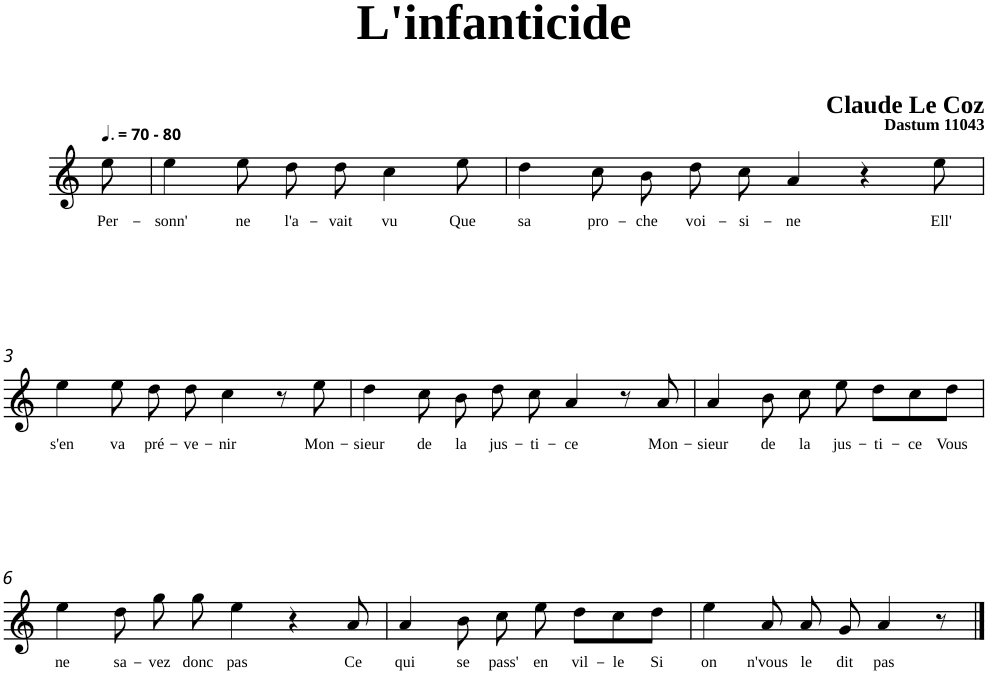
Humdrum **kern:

**kern	**text
*part1	*part1
*staff1	*staff1
*clefG2	*
*k[]	*
=	=
!LO:TX:a:B:t=- 80	!
!	!LO:LY:b
8ee\	Per-
=1	=1
!	!LO:LY:b
4ee\	-sonn'
!	!LO:LY:b
8ee\	ne
!	!LO:LY:b
8dd\	l'a-
!	!LO:LY:b
8dd\	-vait
!	!LO:LY:b
4cc\	vu
!	!LO:LY:b
8ee\	Que
=2	=2
!	!LO:LY:b
4dd\	sa
!	!LO:LY:b
8cc\	pro-
!	!LO:LY:b
8b\	-che
!	!LO:LY:b
8dd\	voi-
!	!LO:LY:b
8cc\	-si-
!	!LO:LY:b
4a/	-ne
4r	.
!	!LO:LY:b
8ee\	Ell'
!!LO:LB:g=z
=3	=3
!	!LO:LY:b
4ee\	s'en
!	!LO:LY:b
8ee\	va
!	!LO:LY:b
8dd\	pré-
!	!LO:LY:b
8dd\	-ve-
!	!LO:LY:b
4cc\	-nir
8r	.
!	!LO:LY:b
8ee\	Mon-
=4	=4
!	!LO:LY:b
4dd\	-sieur
!	!LO:LY:b
8cc\	de
!	!LO:LY:b
8b\	la
!	!LO:LY:b
8dd\	jus-
!	!LO:LY:b
8cc\	-ti-
!	!LO:LY:b
4a/	-ce
8r	.
!	!LO:LY:b
8a/	Mon-
=5	=5
!	!LO:LY:b
4a/	-sieur
!	!LO:LY:b
8b\	de
!	!LO:LY:b
8cc\	la
!	!LO:LY:b
8ee\	jus-
!	!LO:LY:b
8dd\L	-ti-
!	!LO:LY:b
8cc\	-ce
!	!LO:LY:b
8dd\J	Vous
!!LO:LB:g=z
=6	=6
!	!LO:LY:b
4ee\	ne
!	!LO:LY:b
8dd\	sa-
!	!LO:LY:b
8gg\	-vez
!	!LO:LY:b
8gg\	donc
!	!LO:LY:b
4ee\	pas
8r	.
8ryy	.
!	!LO:LY:b
8a/	Ce
=7	=7
!	!LO:LY:b
4a/	qui
8r	.
!	!LO:LY:b
8b\	se
!	!LO:LY:b
8cc\	pass'
!	!LO:LY:b
8ee\	en
!	!LO:LY:b
8dd\L	vil-
!	!LO:LY:b
8cc\	-le
!	!LO:LY:b
8dd\J	Si
=8	=8
!	!LO:LY:b
4ee\	on
!	!LO:LY:b
8a/	n'vous
!	!LO:LY:b
8a/	le
!	!LO:LY:b
8g/	dit
!	!LO:LY:b
4a/	pas
8r	.
==	==
*-	*-
